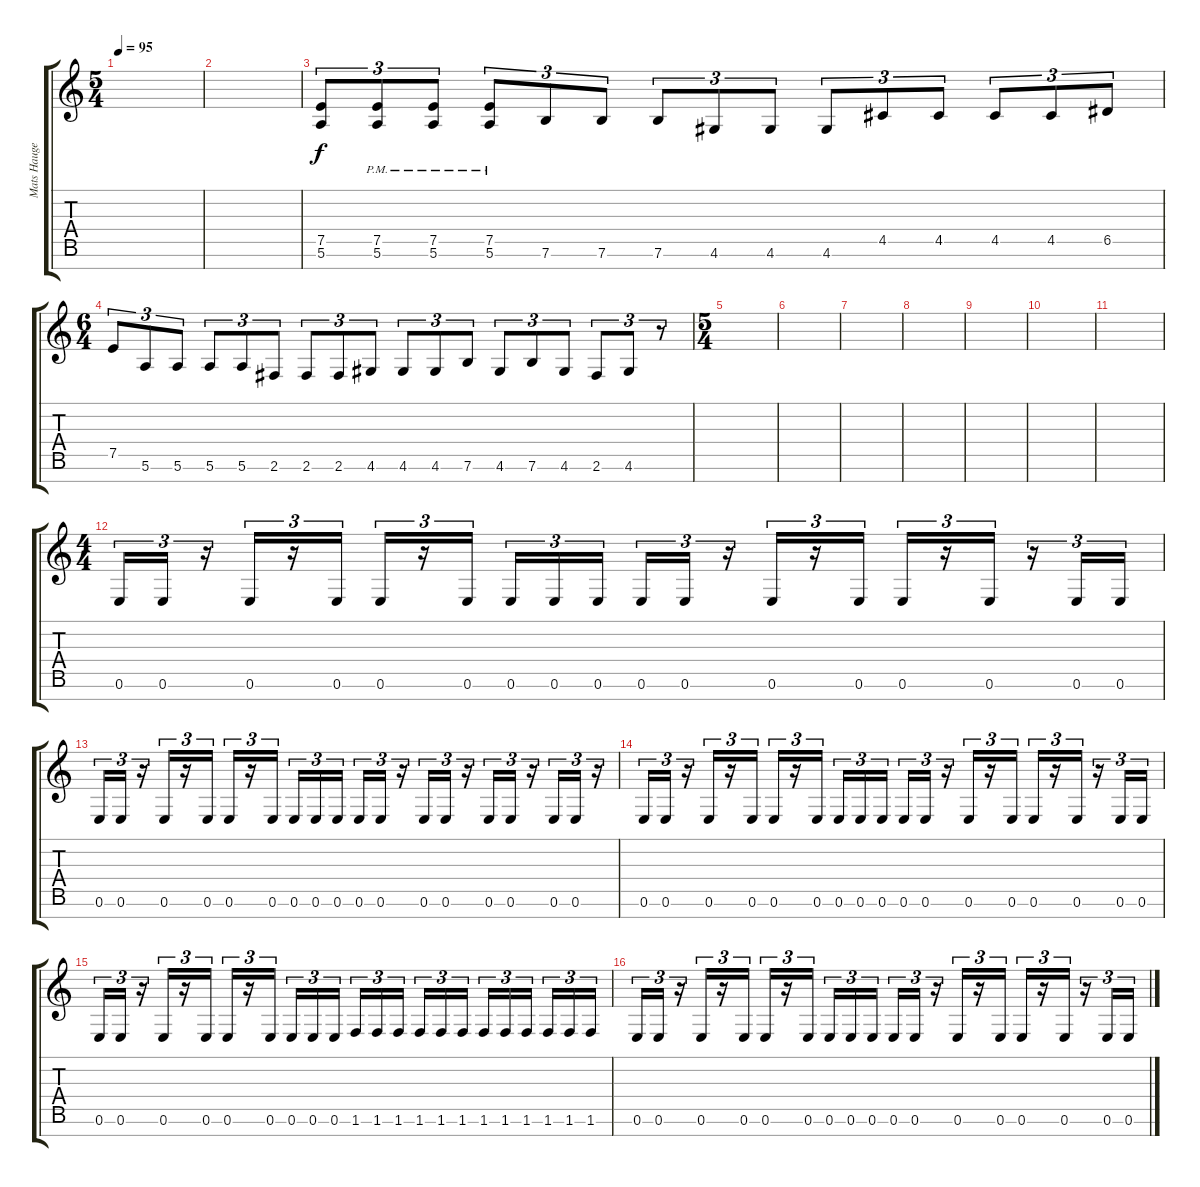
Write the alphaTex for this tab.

\track ("Mats Haugen" "Mats Hauge") {instrument distortionguitar}
\staff {score tabs}
\tuning (E4 B3 G3 D3 A2 E2 B1) {hide}
\ts (5 4)
\tempo 95
\clef g2
\ks c
|
|
(7.5 5.6).8{tu (3 2)} (7.5{pm} 5.6{pm}).8{tu (3 2)} (7.5{pm} 5.6{pm}).8{tu (3 2)} (7.5{pm} 5.6{pm}).8{tu (3 2)} 7.6.8{tu (3 2)} 7.6.8{tu (3 2)} 7.6.8{tu (3 2)} 4.6.8{tu (3 2)} 4.6.8{tu (3 2)} 4.6.8{tu (3 2)} 4.5.8{tu (3 2)} 4.5.8{tu (3 2)} 4.5.8{tu (3 2)} 4.5.8{tu (3 2)} 6.5.8{tu (3 2)} |
\ts (6 4)
7.5.8{tu (3 2)} 5.6.8{tu (3 2)} 5.6.8{tu (3 2)} 5.6.8{tu (3 2)} 5.6.8{tu (3 2)} 2.6.8{tu (3 2)} 2.6.8{tu (3 2)} 2.6.8{tu (3 2)} 4.6.8{tu (3 2)} 4.6.8{tu (3 2)} 4.6.8{tu (3 2)} 7.6.8{tu (3 2)} 4.6.8{tu (3 2)} 7.6.8{tu (3 2)} 4.6.8{tu (3 2)} 2.6.8{tu (3 2)} 4.6.8{tu (3 2)} r.8{tu (3 2)} |
\ts (5 4)
|
|
|
|
|
|
|
\ts (4 4)
0.6.16{tu (3 2)} 0.6.16{tu (3 2)} r.16{tu (3 2)} 0.6.16{tu (3 2)} r.16{tu (3 2)} 0.6.16{tu (3 2)} 0.6.16{tu (3 2)} r.16{tu (3 2)} 0.6.16{tu (3 2)} 0.6.16{tu (3 2)} 0.6.16{tu (3 2)} 0.6.16{tu (3 2)} 0.6.16{tu (3 2)} 0.6.16{tu (3 2)} r.16{tu (3 2)} 0.6.16{tu (3 2)} r.16{tu (3 2)} 0.6.16{tu (3 2)} 0.6.16{tu (3 2)} r.16{tu (3 2)} 0.6.16{tu (3 2)} r.16{tu (3 2)} 0.6.16{tu (3 2)} 0.6.16{tu (3 2)} |
0.6.16{tu (3 2)} 0.6.16{tu (3 2)} r.16{tu (3 2)} 0.6.16{tu (3 2)} r.16{tu (3 2)} 0.6.16{tu (3 2)} 0.6.16{tu (3 2)} r.16{tu (3 2)} 0.6.16{tu (3 2)} 0.6.16{tu (3 2)} 0.6.16{tu (3 2)} 0.6.16{tu (3 2)} 0.6.16{tu (3 2)} 0.6.16{tu (3 2)} r.16{tu (3 2)} 0.6.16{tu (3 2)} 0.6.16{tu (3 2)} r.16{tu (3 2)} 0.6.16{tu (3 2)} 0.6.16{tu (3 2)} r.16{tu (3 2)} 0.6.16{tu (3 2)} 0.6.16{tu (3 2)} r.16{tu (3 2)} |
0.6.16{tu (3 2)} 0.6.16{tu (3 2)} r.16{tu (3 2)} 0.6.16{tu (3 2)} r.16{tu (3 2)} 0.6.16{tu (3 2)} 0.6.16{tu (3 2)} r.16{tu (3 2)} 0.6.16{tu (3 2)} 0.6.16{tu (3 2)} 0.6.16{tu (3 2)} 0.6.16{tu (3 2)} 0.6.16{tu (3 2)} 0.6.16{tu (3 2)} r.16{tu (3 2)} 0.6.16{tu (3 2)} r.16{tu (3 2)} 0.6.16{tu (3 2)} 0.6.16{tu (3 2)} r.16{tu (3 2)} 0.6.16{tu (3 2)} r.16{tu (3 2)} 0.6.16{tu (3 2)} 0.6.16{tu (3 2)} |
0.6.16{tu (3 2)} 0.6.16{tu (3 2)} r.16{tu (3 2)} 0.6.16{tu (3 2)} r.16{tu (3 2)} 0.6.16{tu (3 2)} 0.6.16{tu (3 2)} r.16{tu (3 2)} 0.6.16{tu (3 2)} 0.6.16{tu (3 2)} 0.6.16{tu (3 2)} 0.6.16{tu (3 2)} 1.6.16{tu (3 2)} 1.6.16{tu (3 2)} 1.6.16{tu (3 2)} 1.6.16{tu (3 2)} 1.6.16{tu (3 2)} 1.6.16{tu (3 2)} 1.6.16{tu (3 2)} 1.6.16{tu (3 2)} 1.6.16{tu (3 2)} 1.6.16{tu (3 2)} 1.6.16{tu (3 2)} 1.6.16{tu (3 2)} |
0.6.16{tu (3 2)} 0.6.16{tu (3 2)} r.16{tu (3 2)} 0.6.16{tu (3 2)} r.16{tu (3 2)} 0.6.16{tu (3 2)} 0.6.16{tu (3 2)} r.16{tu (3 2)} 0.6.16{tu (3 2)} 0.6.16{tu (3 2)} 0.6.16{tu (3 2)} 0.6.16{tu (3 2)} 0.6.16{tu (3 2)} 0.6.16{tu (3 2)} r.16{tu (3 2)} 0.6.16{tu (3 2)} r.16{tu (3 2)} 0.6.16{tu (3 2)} 0.6.16{tu (3 2)} r.16{tu (3 2)} 0.6.16{tu (3 2)} r.16{tu (3 2)} 0.6.16{tu (3 2)} 0.6.16{tu (3 2)}
